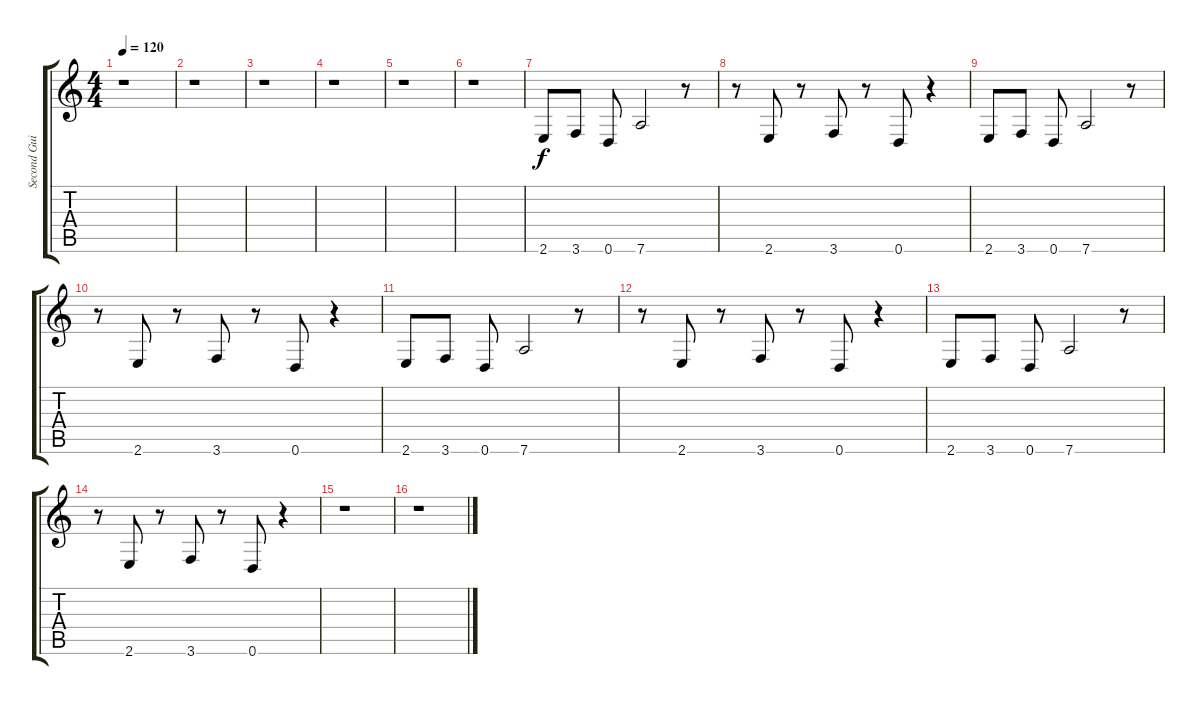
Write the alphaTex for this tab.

\track ("Second Guitar" "Second Gui") {instrument distortionguitar}
\staff {score tabs}
\tuning (E4 B3 G3 D3 A2 D2) {hide}
\ts (4 4)
\tempo 120
\clef g2
\ks c
r.1{dy f} |
r.1 |
r.1 |
r.1 |
r.1 |
r.1 |
2.6.8 3.6.8 0.6.8 7.6.2 r.8 |
r.8 2.6.8 r.8 3.6.8 r.8 0.6.8 r.4 |
2.6.8 3.6.8 0.6.8 7.6.2 r.8 |
r.8 2.6.8 r.8 3.6.8 r.8 0.6.8 r.4 |
2.6.8 3.6.8 0.6.8 7.6.2 r.8 |
r.8 2.6.8 r.8 3.6.8 r.8 0.6.8 r.4 |
2.6.8 3.6.8 0.6.8 7.6.2 r.8 |
r.8 2.6.8 r.8 3.6.8 r.8 0.6.8 r.4 |
r.1 |
r.1
